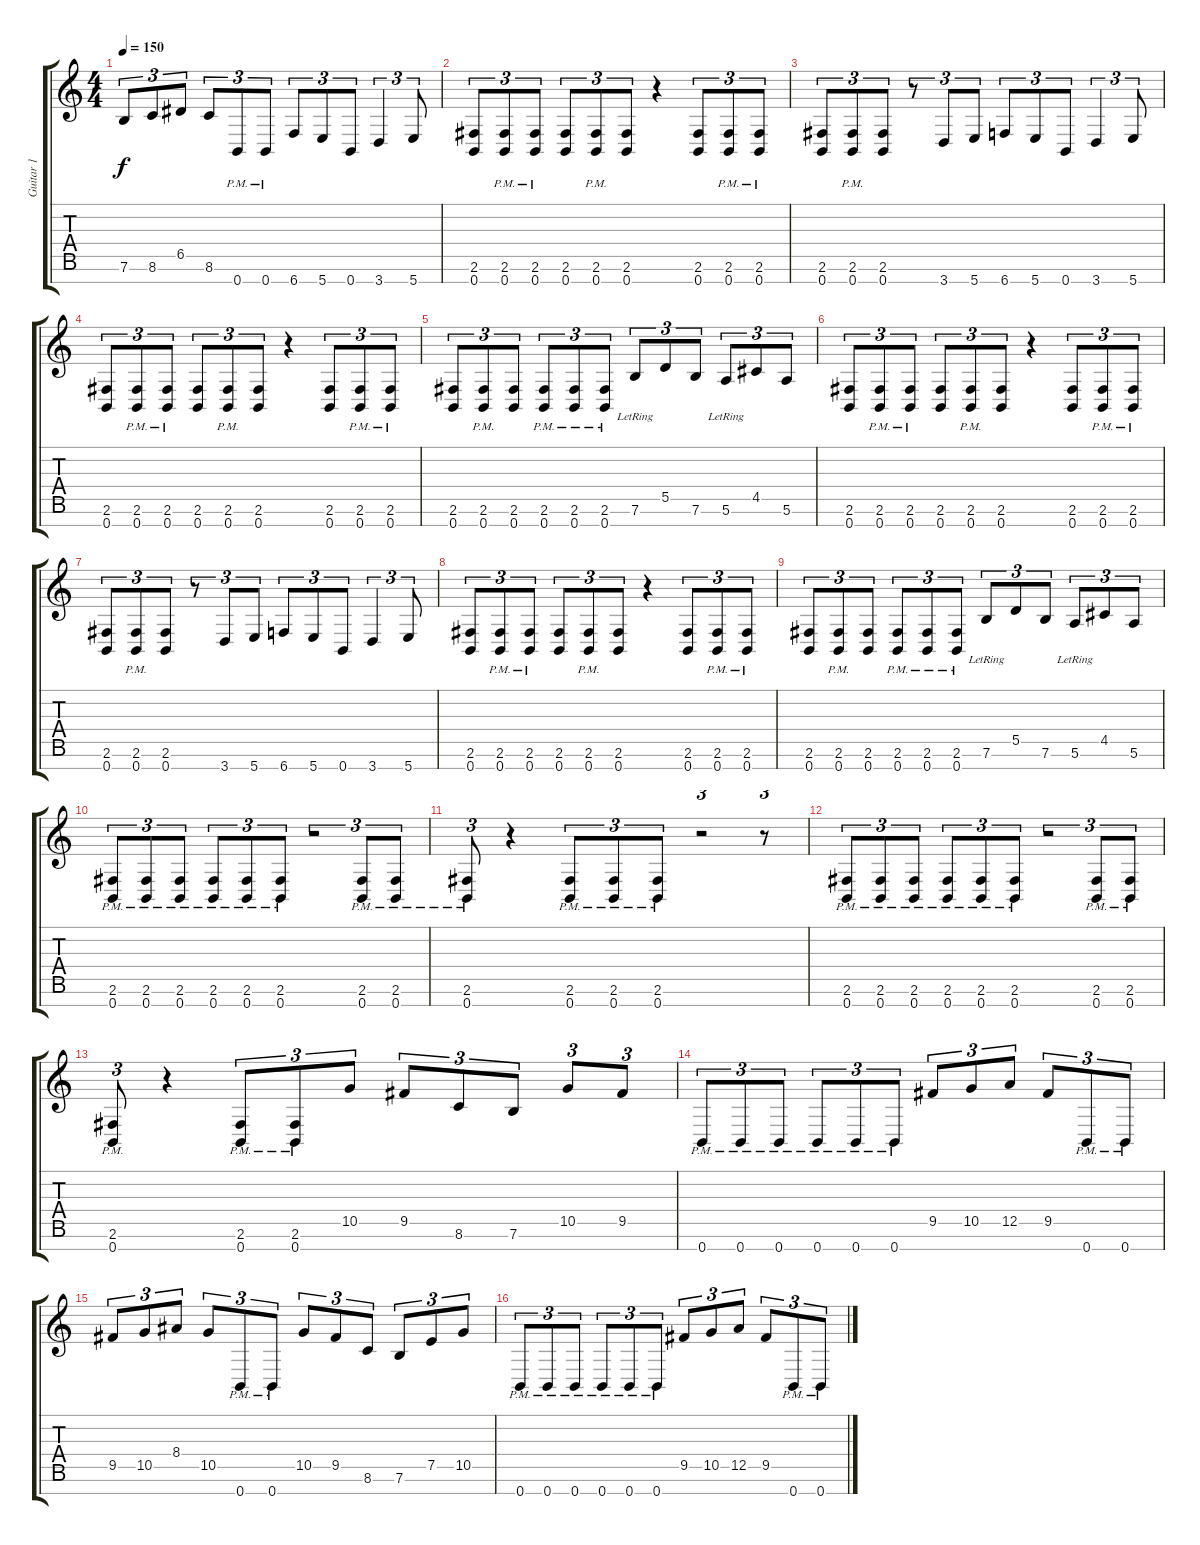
\track ("Guitar 1" "Guitar 1") {instrument distortionguitar}
\staff {score tabs}
\tuning (E4 B3 G3 D3 A2 E2 B1) {hide}
\ts (4 4)
\tempo 150
\clef g2
\ks c
7.6.8{tu (3 2) dy f} 8.6.8{tu (3 2)} 6.5.8{tu (3 2)} 8.6.8{tu (3 2)} 0.7{pm}.8{tu (3 2)} 0.7{pm}.8{tu (3 2)} 6.7.8{tu (3 2)} 5.7.8{tu (3 2)} 0.7.8{tu (3 2)} 3.7.4{tu (3 2)} 5.7.8{tu (3 2)} |
(2.6 0.7).8{tu (3 2)} (2.6{pm} 0.7{pm}).8{tu (3 2)} (2.6{pm} 0.7{pm}).8{tu (3 2)} (2.6 0.7).8{tu (3 2)} (2.6{pm} 0.7{pm}).8{tu (3 2)} (2.6 0.7).8{tu (3 2)} r.4 (2.6 0.7).8{tu (3 2)} (2.6{pm} 0.7{pm}).8{tu (3 2)} (2.6{pm} 0.7{pm}).8{tu (3 2)} |
(2.6 0.7).8{tu (3 2)} (2.6{pm} 0.7{pm}).8{tu (3 2)} (2.6 0.7).8{tu (3 2)} r.8{tu (3 2)} 3.7.8{tu (3 2)} 5.7.8{tu (3 2)} 6.7.8{tu (3 2)} 5.7.8{tu (3 2)} 0.7.8{tu (3 2)} 3.7.4{tu (3 2)} 5.7.8{tu (3 2)} |
(2.6 0.7).8{tu (3 2)} (2.6{pm} 0.7{pm}).8{tu (3 2)} (2.6{pm} 0.7{pm}).8{tu (3 2)} (2.6 0.7).8{tu (3 2)} (2.6{pm} 0.7{pm}).8{tu (3 2)} (2.6 0.7).8{tu (3 2)} r.4 (2.6 0.7).8{tu (3 2)} (2.6{pm} 0.7{pm}).8{tu (3 2)} (2.6{pm} 0.7{pm}).8{tu (3 2)} |
(2.6 0.7).8{tu (3 2)} (2.6{pm} 0.7{pm}).8{tu (3 2)} (2.6 0.7).8{tu (3 2)} (2.6{pm} 0.7{pm}).8{tu (3 2)} (2.6{pm} 0.7{pm}).8{tu (3 2)} (2.6{pm} 0.7{pm}).8{tu (3 2)} 7.6{lr}.8{tu (3 2)} 5.5.8{tu (3 2)} 7.6.8{tu (3 2)} 5.6{lr}.8{tu (3 2)} 4.5.8{tu (3 2)} 5.6.8{tu (3 2)} |
(2.6 0.7).8{tu (3 2)} (2.6{pm} 0.7{pm}).8{tu (3 2)} (2.6{pm} 0.7{pm}).8{tu (3 2)} (2.6 0.7).8{tu (3 2)} (2.6{pm} 0.7{pm}).8{tu (3 2)} (2.6 0.7).8{tu (3 2)} r.4 (2.6 0.7).8{tu (3 2)} (2.6{pm} 0.7{pm}).8{tu (3 2)} (2.6{pm} 0.7{pm}).8{tu (3 2)} |
(2.6 0.7).8{tu (3 2)} (2.6{pm} 0.7{pm}).8{tu (3 2)} (2.6 0.7).8{tu (3 2)} r.8{tu (3 2)} 3.7.8{tu (3 2)} 5.7.8{tu (3 2)} 6.7.8{tu (3 2)} 5.7.8{tu (3 2)} 0.7.8{tu (3 2)} 3.7.4{tu (3 2)} 5.7.8{tu (3 2)} |
(2.6 0.7).8{tu (3 2)} (2.6{pm} 0.7{pm}).8{tu (3 2)} (2.6{pm} 0.7{pm}).8{tu (3 2)} (2.6 0.7).8{tu (3 2)} (2.6{pm} 0.7{pm}).8{tu (3 2)} (2.6 0.7).8{tu (3 2)} r.4 (2.6 0.7).8{tu (3 2)} (2.6{pm} 0.7{pm}).8{tu (3 2)} (2.6{pm} 0.7{pm}).8{tu (3 2)} |
(2.6 0.7).8{tu (3 2)} (2.6{pm} 0.7{pm}).8{tu (3 2)} (2.6 0.7).8{tu (3 2)} (2.6{pm} 0.7{pm}).8{tu (3 2)} (2.6{pm} 0.7{pm}).8{tu (3 2)} (2.6{pm} 0.7{pm}).8{tu (3 2)} 7.6{lr}.8{tu (3 2)} 5.5.8{tu (3 2)} 7.6.8{tu (3 2)} 5.6{lr}.8{tu (3 2)} 4.5.8{tu (3 2)} 5.6.8{tu (3 2)} |
(2.6{pm} 0.7{pm}).8{tu (3 2)} (2.6{pm} 0.7{pm}).8{tu (3 2)} (2.6{pm} 0.7{pm}).8{tu (3 2)} (2.6{pm} 0.7{pm}).8{tu (3 2)} (2.6{pm} 0.7{pm}).8{tu (3 2)} (2.6{pm} 0.7{pm}).8{tu (3 2)} r.2{tu (3 2)} (2.6{pm} 0.7{pm}).8{tu (3 2)} (2.6{pm} 0.7{pm}).8{tu (3 2)} |
(2.6{pm} 0.7{pm}).8{tu (3 2)} r.4 (2.6{pm} 0.7{pm}).8{tu (3 2)} (2.6{pm} 0.7{pm}).8{tu (3 2)} (2.6{pm} 0.7{pm}).8{tu (3 2)} r.2{tu (3 2)} r.8{tu (3 2)} |
(2.6{pm} 0.7{pm}).8{tu (3 2)} (2.6{pm} 0.7{pm}).8{tu (3 2)} (2.6{pm} 0.7{pm}).8{tu (3 2)} (2.6{pm} 0.7{pm}).8{tu (3 2)} (2.6{pm} 0.7{pm}).8{tu (3 2)} (2.6{pm} 0.7{pm}).8{tu (3 2)} r.2{tu (3 2)} (2.6{pm} 0.7{pm}).8{tu (3 2)} (2.6{pm} 0.7{pm}).8{tu (3 2)} |
(2.6{pm} 0.7{pm}).8{tu (3 2)} r.4 (2.6{pm} 0.7{pm}).8{tu (3 2)} (2.6{pm} 0.7{pm}).8{tu (3 2)} 10.5.8{tu (3 2)} 9.5.8{tu (3 2)} 8.6.8{tu (3 2)} 7.6.8{tu (3 2)} 10.5.8{tu (3 2)} 9.5.8{tu (3 2)} |
0.7{pm}.8{tu (3 2)} 0.7{pm}.8{tu (3 2)} 0.7{pm}.8{tu (3 2)} 0.7{pm}.8{tu (3 2)} 0.7{pm}.8{tu (3 2)} 0.7{pm}.8{tu (3 2)} 9.5.8{tu (3 2)} 10.5.8{tu (3 2)} 12.5.8{tu (3 2)} 9.5.8{tu (3 2)} 0.7{pm}.8{tu (3 2)} 0.7{pm}.8{tu (3 2)} |
9.5.8{tu (3 2)} 10.5.8{tu (3 2)} 8.4.8{tu (3 2)} 10.5.8{tu (3 2)} 0.7{pm}.8{tu (3 2)} 0.7{pm}.8{tu (3 2)} 10.5.8{tu (3 2)} 9.5.8{tu (3 2)} 8.6.8{tu (3 2)} 7.6.8{tu (3 2)} 7.5.8{tu (3 2)} 10.5.8{tu (3 2)} |
0.7{pm}.8{tu (3 2)} 0.7{pm}.8{tu (3 2)} 0.7{pm}.8{tu (3 2)} 0.7{pm}.8{tu (3 2)} 0.7{pm}.8{tu (3 2)} 0.7{pm}.8{tu (3 2)} 9.5.8{tu (3 2)} 10.5.8{tu (3 2)} 12.5.8{tu (3 2)} 9.5.8{tu (3 2)} 0.7{pm}.8{tu (3 2)} 0.7{pm}.8{tu (3 2)}
